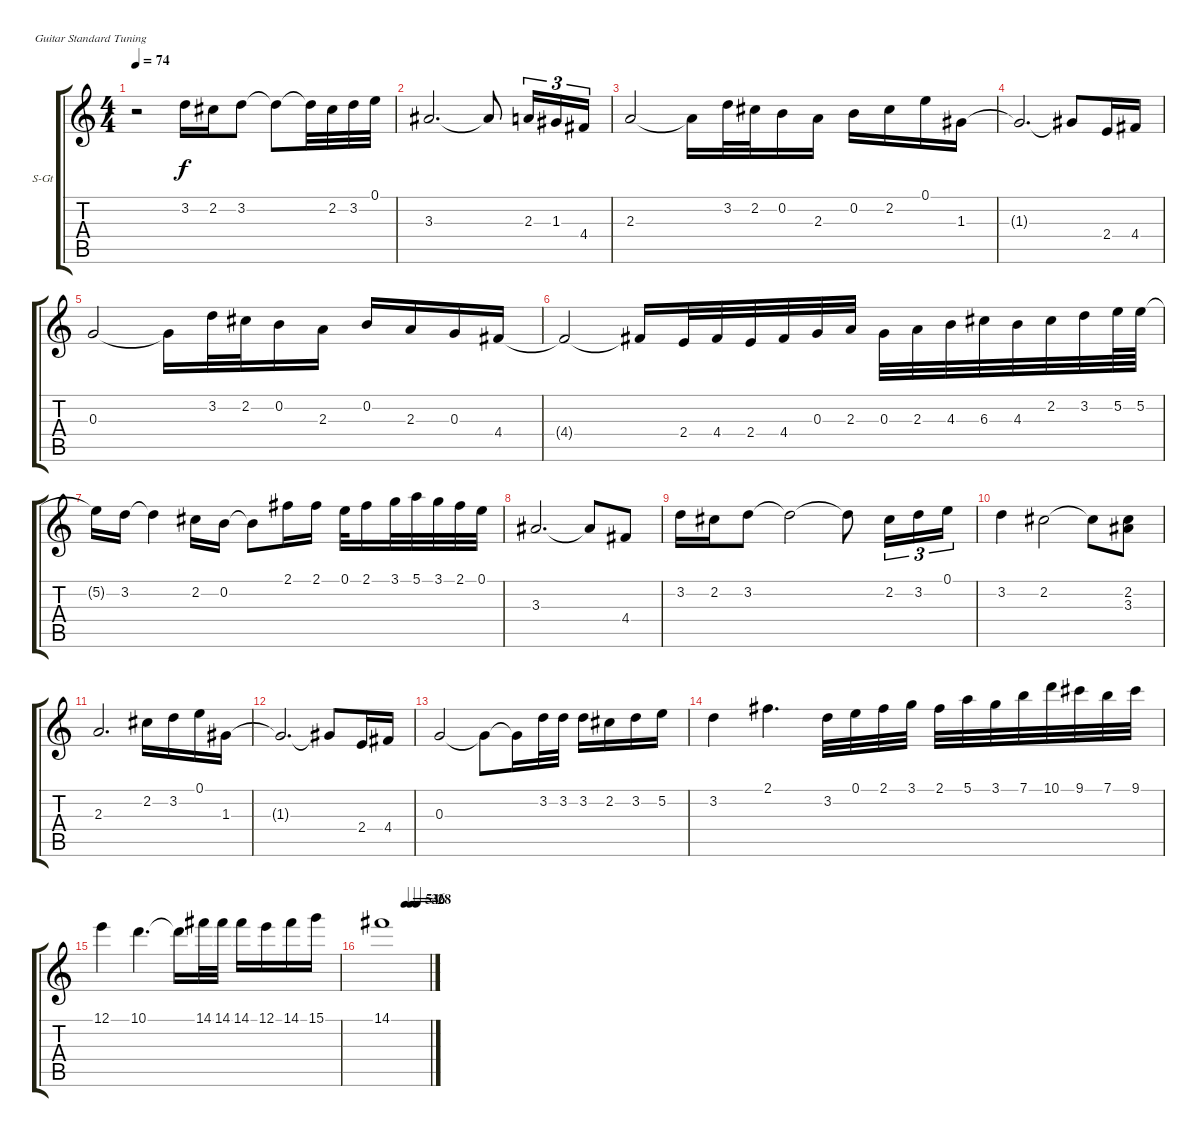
\bracketExtendMode groupsimilarinstruments
\firstSystemTrackNameOrientation horizontal
\otherSystemsTrackNameOrientation horizontal
\track ("Track 2" "S-Gt") {instrument acousticguitarsteel}
\staff {score tabs}
\tuning (E4 B3 G3 D3 A2 E2)
\ts (4 4)
\tempo 74
\clef g2
\ks c
r.2{dy f instrument acousticguitarsteel} 3.2.16 2.2.16 3.2.8 3.2{t}.8 3.2{t}.32 2.2.32 3.2.32 0.1.32 |
3.3.2{d} 3.3{t}.8 2.3.16{tu (3 2)} 1.3.16{tu (3 2)} 4.4.16{tu (3 2)} |
2.3.2 2.3{t}.16 3.2.32 2.2.32 0.2.16 2.3.16 0.2.16 2.2.16 0.1.16 1.3.16 |
1.3{t}.2{d} 1.3{t}.8 2.4.16 4.4.16 |
0.3.2 0.3{t}.16 3.2.32 2.2.32 0.2.16 2.3.16 0.2.16 2.3.16 0.3.16 4.4.16 |
4.4{t}.2 4.4{t}.16 2.4.32 4.4.32 2.4.32 4.4.32 0.3.32 2.3.32 0.3.32 2.3.32 4.3.32 6.3.32 4.3.32 2.2.32 3.2.32 5.2.64 5.2.64 |
5.2{t}.16 3.2.16 3.2{t}.4 2.2.16 0.2.16 0.2{t}.8 2.1.16 2.1.16 0.1.32 2.1.16 3.1.32 5.1.32 3.1.32 2.1.32 0.1.32 |
3.3.2{d} 3.3{t}.8 4.4.8 |
3.2.16 2.2.16 3.2.8 3.2{t}.2 3.2{t}.8 2.2.16{tu (3 2)} 3.2.16{tu (3 2)} 0.1.16{tu (3 2)} |
3.2.4 2.2.2 2.2{t}.8 (2.2 3.3).8 |
2.3.2{d} 2.2.16 3.2.16 0.1.16 1.3.16 |
1.3{t}.2{d} 1.3{t}.8 2.4.16 4.4.16 |
0.3.2 0.3{t}.8 0.3{t}.16 3.2.32 3.2.32 3.2.16 2.2.16 3.2.16 5.2.16 |
3.2.4 2.1.4{d} 3.2.32 0.1.32 2.1.32 3.1.32 2.1.32 5.1.32 3.1.32 7.1.32 10.1.32 9.1.32 7.1.32 9.1.32 |
12.1.4 10.1.4{d} 10.1{t}.16 14.1.32 14.1.32 14.1.16 12.1.16 14.1.16 15.1.16 |
\tempo (54 0.5)
\tempo (36 0.625)
\tempo (28 0.75)
14.1.1
